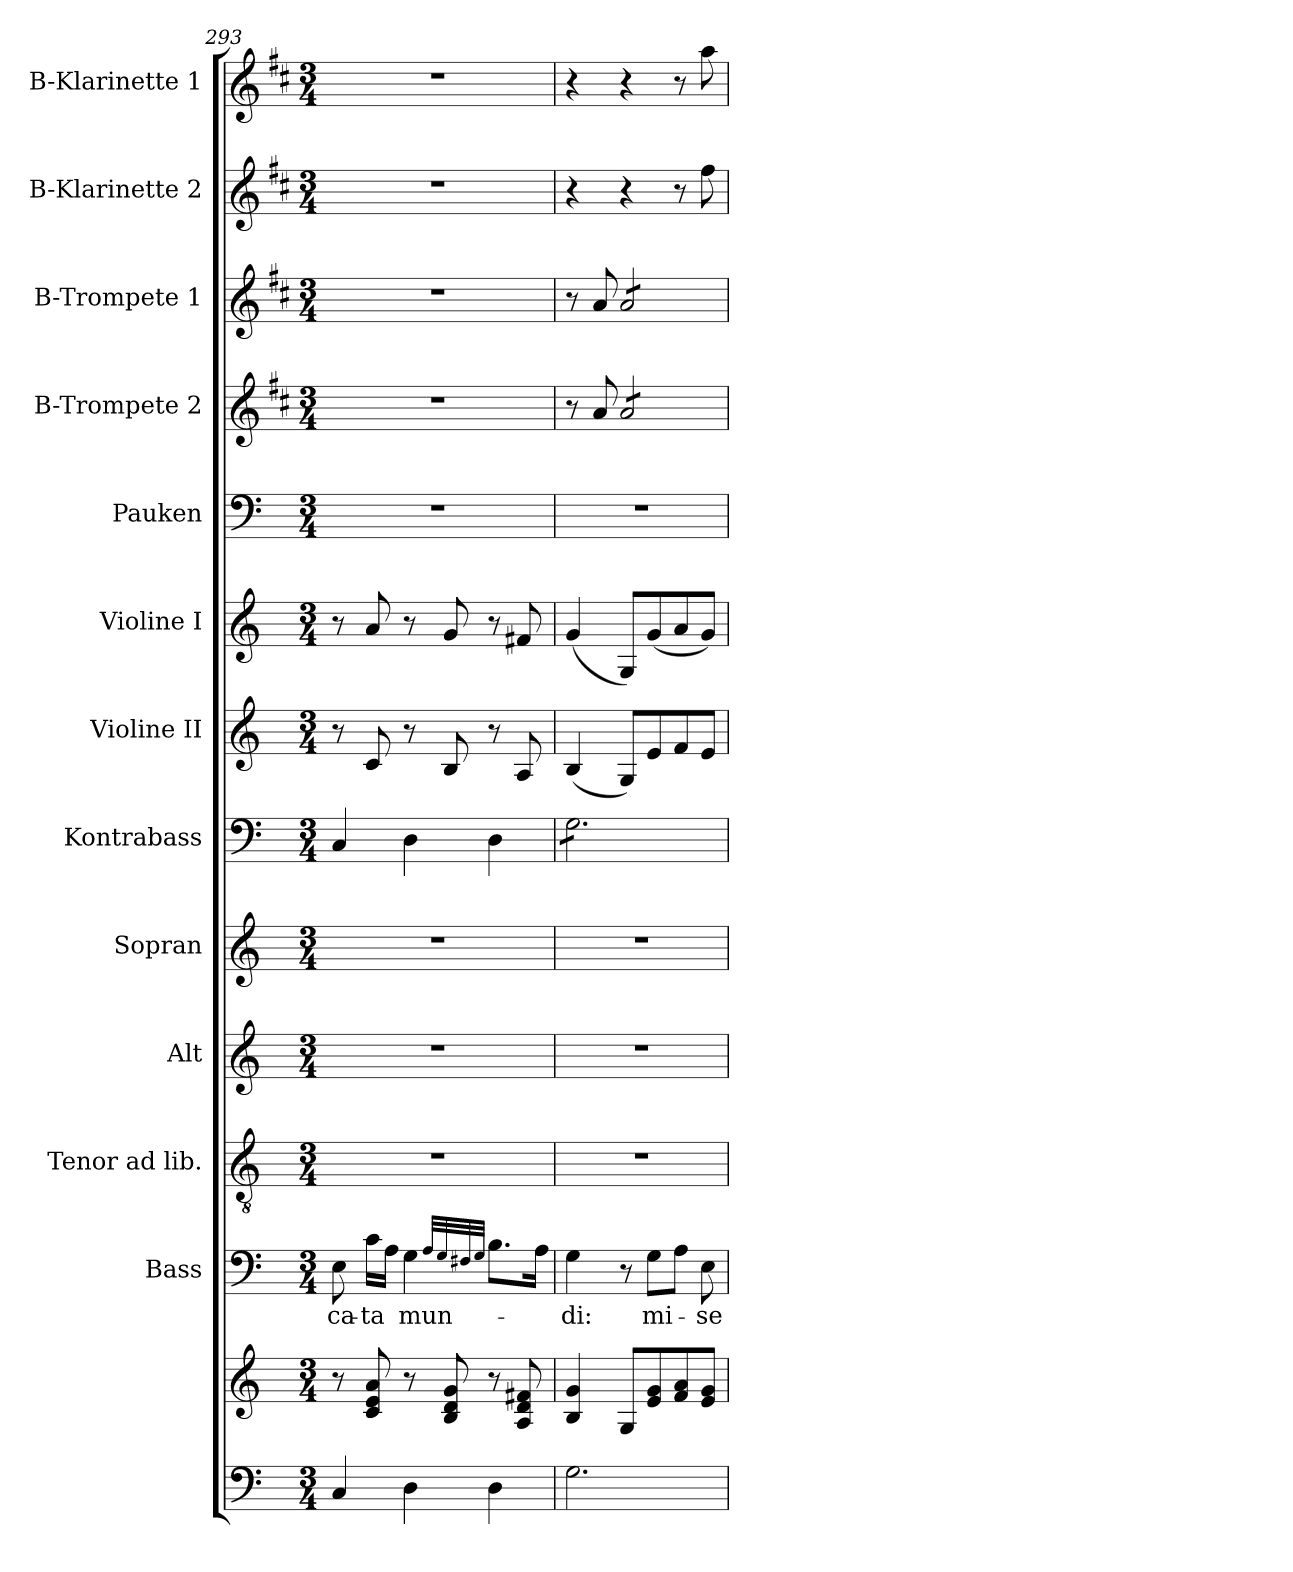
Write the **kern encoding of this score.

**kern	**kern	**kern	**text	**kern	**kern	**kern	**kern	**kern	**kern	**kern	**kern	**kern	**kern	**kern
*part13	*part13	*part12	*part12	*part11	*part10	*part9	*part8	*part7	*part6	*part5	*part4	*part3	*part2	*part1
*staff14	*staff13	*staff12	*staff12	*staff11	*staff10	*staff9	*staff8	*staff7	*staff6	*staff5	*staff4	*staff3	*staff2	*staff1
*	*	*I"Bass	*	*I"Tenor ad lib.	*I"Alt	*I"Sopran	*I"Kontrabass	*I"Violine II	*I"Violine I	*I"Pauken	*I"B-Trompete 2	*I"B-Trompete 1	*I"B-Klarinette 2	*I"B-Klarinette 1
*	*	*I'B.	*	*I'T.	*I'A.	*I'S.	*I'Kb.	*I'Vl. II	*I'Vl. I	*I'Pk.	*I'Trp. 2	*I'Trp. 1	*I'B Kl. 2	*I'B Kl. 1
!!LO:PB:g=z
*clefF4	*clefG2	*clefF4	*	*clefGv2	*clefG2	*clefG2	*clefF4	*clefG2	*clefG2	*clefF4	*clefG2	*clefG2	*clefG2	*clefG2
*	*	*	*	*	*	*	*ITrd7c12	*	*	*	*ITrd1c2	*ITrd1c2	*ITrd1c2	*ITrd1c2
*k[]	*k[]	*k[]	*	*k[]	*k[]	*k[]	*k[]	*k[]	*k[]	*k[]	*k[]	*k[]	*k[]	*k[]
*C:	*C:	*C:	*	*C:	*C:	*C:	*C:	*C:	*C:	*C:	*C:	*C:	*C:	*C:
*M3/4	*M3/4	*M3/4	*	*M3/4	*M3/4	*M3/4	*M3/4	*M3/4	*M3/4	*M3/4	*M3/4	*M3/4	*M3/4	*M3/4
=293	=293	=293	=293	=293	=293	=293	=293	=293	=293	=293	=293	=293	=293	=293
!	!	!	!LO:LY:b	!	!	!	!	!	!	!	!	!	!	!
4C/	8r	8E\	-ca-	2.r	2.r	2.r	4CC/	8r	8r	2.r	2.r	2.r	2.r	2.r
!	!	!	!LO:LY:b	!	!	!	!	!	!	!	!	!	!	!
.	8c/ 8e/ 8a/	16c\LL	-ta	.	.	.	.	8c/	8a/	.	.	.	.	.
.	.	16A\JJ	.	.	.	.	.	.	.	.	.	.	.	.
!	!	!	!LO:LY:b	!	!	!	!	!	!	!	!	!	!	!
4D\	8r	4G\	mun-	.	.	.	4DD\	8r	8r	.	.	.	.	.
.	8B/ 8d/ 8g/	.	.	.	.	.	.	8B/	8g/	.	.	.	.	.
.	.	32qA/LLL	.	.	.	.	.	.	.	.	.	.	.	.
.	.	32qG/	.	.	.	.	.	.	.	.	.	.	.	.
.	.	32qF#X/	.	.	.	.	.	.	.	.	.	.	.	.
.	.	32qG/JJJ	.	.	.	.	.	.	.	.	.	.	.	.
4D\	8r	8.B\L	.	.	.	.	4DD\	8r	8r	.	.	.	.	.
.	8A/ 8d/ 8f#X/	.	.	.	.	.	.	8A/	8f#X/	.	.	.	.	.
.	.	16A\Jk	.	.	.	.	.	.	.	.	.	.	.	.
=294	=294	=294	=294	=294	=294	=294	=294	=294	=294	=294	=294	=294	=294	=294
!	!	!	!LO:LY:b	!	!	!	!	!	!	!	!	!	!	!
*	*	*	*	*	*	*	*tremolo	*	*	*	*	*	*	*
2.G\	4B/ 4g/	4G\	-di:	2.r	2.r	2.r	8GG\L	(<4B/	(<4g/	2.r	8r	8r	4r	4r
.	.	.	.	.	.	.	8GG\	.	.	.	8g/	8g/	.	.
*	*	*	*	*	*	*	*	*	*	*	*tremolo	*	*	*
*	*	*	*	*	*	*	*	*	*	*	*	*tremolo	*	*
.	8G/L	8r	.	.	.	.	8GG\	8G/L)	8G/L)	.	8g/L	8g/L	4r	4r
!	!	!	!LO:LY:b	!	!	!	!	!	!	!	!	!	!	!
.	8e/ 8g/	8G\L	mi-	.	.	.	8GG\	8e/	(<8g/	.	8g/	8g/	.	.
.	8f/ 8a/	8A\J	.	.	.	.	8GG\	8f/	8a/	.	8g/	8g/	8r	8r
!	!	!	!LO:LY:b	!	!	!	!	!	!	!	!	!	!	!
.	8e/ 8g/J	8E\	-se-	.	.	.	8GG\J	8e/J	8g/J)	.	8g/J	8g/J	8ee\	8gg\
*	*	*	*	*	*	*	*	*	*	*	*	*Xtremolo	*	*
*	*	*	*	*	*	*	*	*	*	*	*Xtremolo	*	*	*
*	*	*	*	*	*	*	*Xtremolo	*	*	*	*	*	*	*
=	=	=	=	=	=	=	=	=	=	=	=	=	=	=
*-	*-	*-	*-	*-	*-	*-	*-	*-	*-	*-	*-	*-	*-	*-
